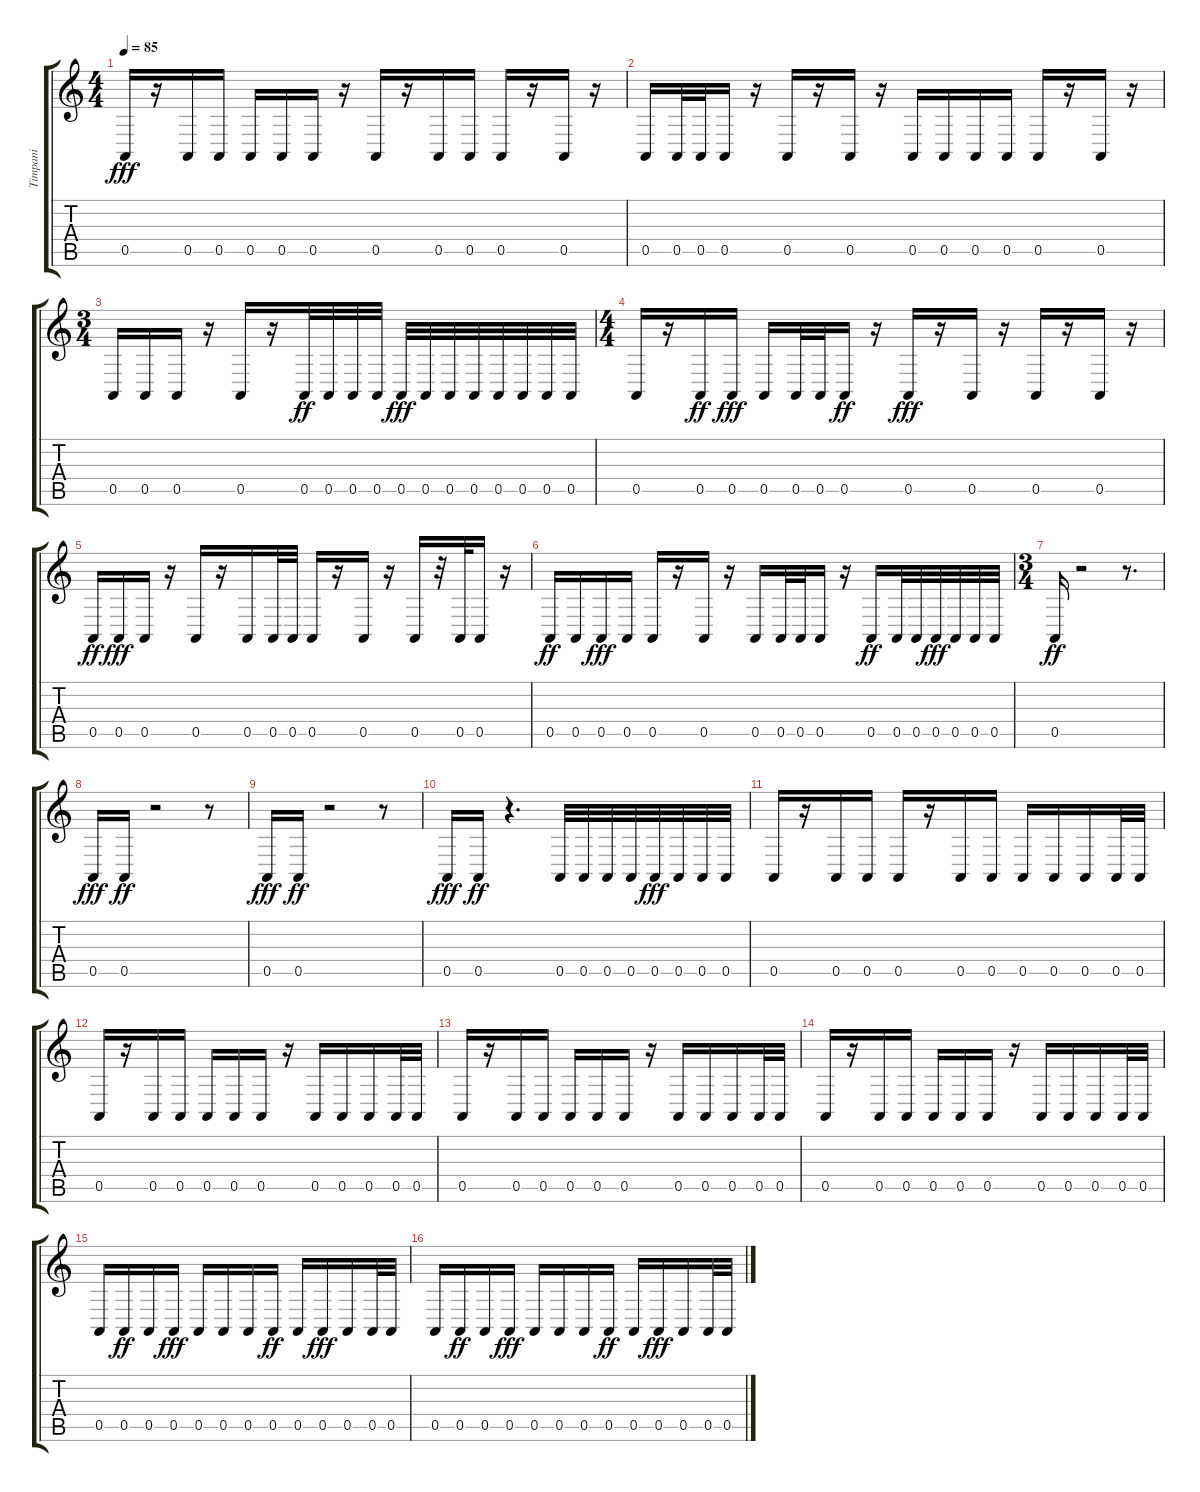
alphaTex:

\track ("Timpani" "Timpani") {instrument timpani}
\staff {score tabs}
\tuning (E4 B3 G3 D3 A2 E2) {hide}
\ts (4 4)
\tempo 85
\clef g2
\ks c
0.5.16{dy fff} r.16 0.5.16 0.5.16 0.5.16 0.5.16 0.5.16 r.16 0.5.16 r.16 0.5.16 0.5.16 0.5.16 r.16 0.5.16 r.16 |
0.5.16 0.5.32 0.5.32 0.5.16 r.16 0.5.16 r.16 0.5.16 r.16 0.5.16 0.5.16 0.5.16 0.5.16 0.5.16 r.16 0.5.16 r.16 |
\ts (3 4)
0.5.16 0.5.16 0.5.16 r.16 0.5.16 r.16 0.5.32{dy ff} 0.5.32 0.5.32 0.5.32 0.5.32{dy fff} 0.5.32 0.5.32 0.5.32 0.5.32 0.5.32 0.5.32 0.5.32 |
\ts (4 4)
0.5.16 r.16 0.5.16{dy ff} 0.5.16{dy fff} 0.5.16 0.5.32 0.5.32 0.5.16{dy ff} r.16 0.5.16{dy fff} r.16 0.5.16 r.16 0.5.16 r.16 0.5.16 r.16 |
0.5.16{dy ff} 0.5.16{dy fff} 0.5.16 r.16 0.5.16 r.16 0.5.16 0.5.32 0.5.32 0.5.16 r.16 0.5.16 r.16 0.5.16 r.32 0.5.32 0.5.16 r.16 |
0.5.16{dy ff} 0.5.16 0.5.16{dy fff} 0.5.16 0.5.16 r.16 0.5.16 r.16 0.5.16 0.5.32 0.5.32 0.5.16 r.16 0.5.16{dy ff} 0.5.32 0.5.32 0.5.32{dy fff} 0.5.32 0.5.32 0.5.32 |
\ts (3 4)
0.5.16{dy ff} r.2 r.8{d} |
0.5.16{dy fff} 0.5.16{dy ff} r.2 r.8 |
0.5.16{dy fff} 0.5.16{dy ff} r.2 r.8 |
0.5.16{dy fff} 0.5.16{dy ff} r.4{d} 0.5.32 0.5.32 0.5.32 0.5.32 0.5.32{dy fff} 0.5.32 0.5.32 0.5.32 |
0.5.16 r.16 0.5.16 0.5.16 0.5.16 r.16 0.5.16 0.5.16 0.5.16 0.5.16 0.5.16 0.5.32 0.5.32 |
0.5.16 r.16 0.5.16 0.5.16 0.5.16 0.5.16 0.5.16 r.16 0.5.16 0.5.16 0.5.16 0.5.32 0.5.32 |
0.5.16 r.16 0.5.16 0.5.16 0.5.16 0.5.16 0.5.16 r.16 0.5.16 0.5.16 0.5.16 0.5.32 0.5.32 |
0.5.16 r.16 0.5.16 0.5.16 0.5.16 0.5.16 0.5.16 r.16 0.5.16 0.5.16 0.5.16 0.5.32 0.5.32 |
0.5.16 0.5.16{dy ff} 0.5.16 0.5.16{dy fff} 0.5.16 0.5.16 0.5.16 0.5.16{dy ff} 0.5.16 0.5.16{dy fff} 0.5.16 0.5.32 0.5.32 |
0.5.16 0.5.16{dy ff} 0.5.16 0.5.16{dy fff} 0.5.16 0.5.16 0.5.16 0.5.16{dy ff} 0.5.16 0.5.16{dy fff} 0.5.16 0.5.32 0.5.32
